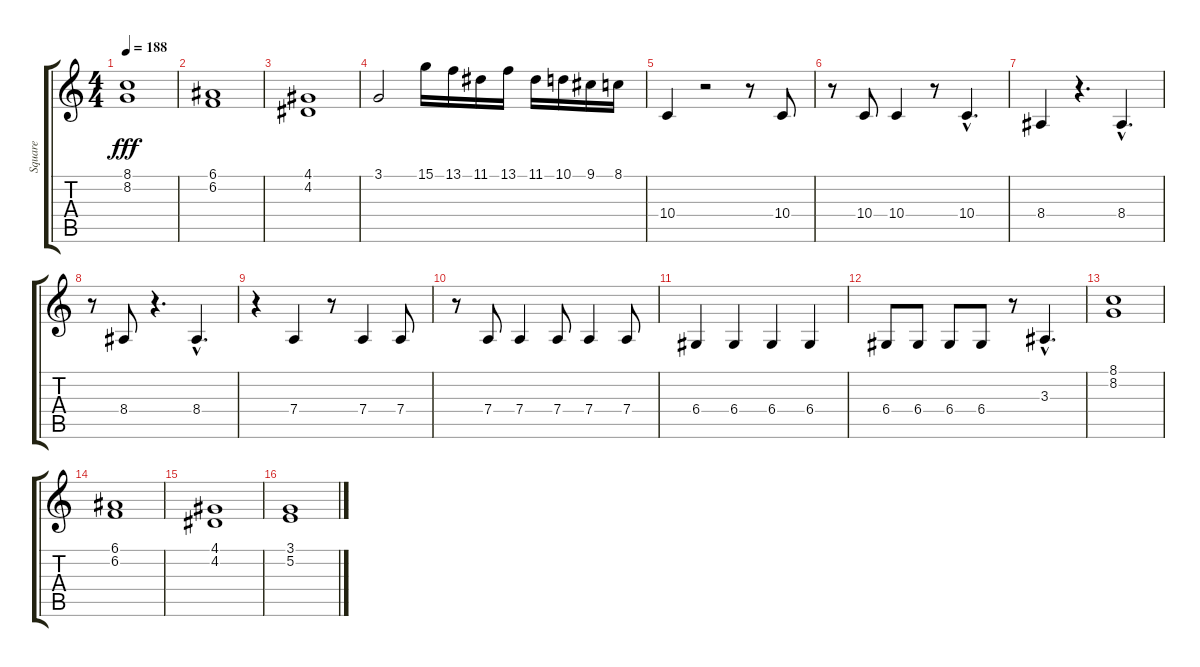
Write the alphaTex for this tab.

\track ("Square" "Square") {instrument lead1square}
\staff {score tabs}
\tuning (E4 B3 G3 D3 A2 E2) {hide}
\ts (4 4)
\tempo 188
\clef g2
\ks c
(8.1 8.2).1{dy fff} |
(6.1 6.2).1 |
(4.1 4.2).1 |
3.1.2 15.1.16 13.1.16 11.1.16 13.1.16 11.1.16 10.1.16 9.1.16 8.1.16 |
10.4.4 r.2 r.8 10.4.8 |
r.8 10.4.8 10.4.4 r.8 10.4{hac}.4{d} |
8.4.4 r.4{d} 8.4{hac}.4{d} |
r.8 8.4.8 r.4{d} 8.4{hac}.4{d} |
r.4 7.4.4 r.8 7.4.4 7.4.8 |
r.8 7.4.8 7.4.4 7.4.8 7.4.4 7.4.8 |
6.4.4 6.4.4 6.4.4 6.4.4 |
6.4.8 6.4.8 6.4.8 6.4.8 r.8 3.3{hac}.4{d} |
(8.1 8.2).1 |
(6.1 6.2).1 |
(4.1 4.2).1 |
(3.1 5.2).1
